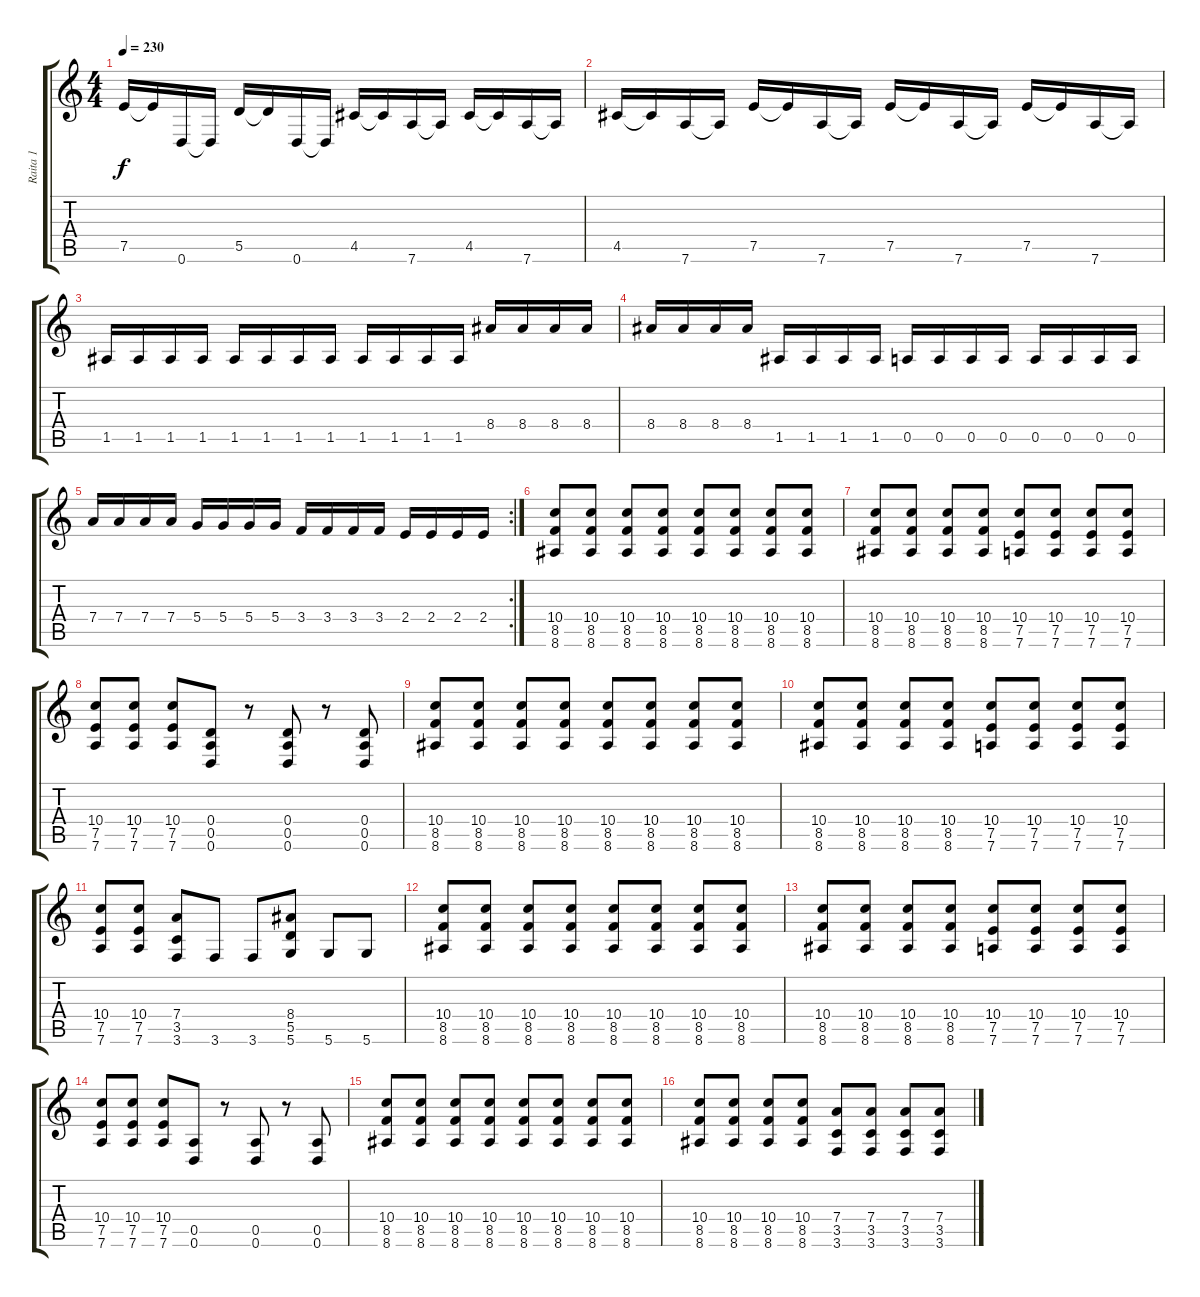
\track ("Raita 1" "Raita 1") {instrument distortionguitar}
\staff {score tabs}
\tuning (E4 B3 G3 D3 A2 D2) {hide}
\ts (4 4)
\tempo 230
\clef g2
\ks c
7.5.16{dy f} 7.5{t}.16 0.6.16 0.6{t}.16 5.5.16 5.5{t}.16 0.6.16 0.6{t}.16 4.5.16 4.5{t}.16 7.6.16 7.6{t}.16 4.5.16 4.5{t}.16 7.6.16 7.6{t}.16 |
4.5.16 4.5{t}.16 7.6.16 7.6{t}.16 7.5.16 7.5{t}.16 7.6.16 7.6{t}.16 7.5.16 7.5{t}.16 7.6.16 7.6{t}.16 7.5.16 7.5{t}.16 7.6.16 7.6{t}.16 |
1.5.16 1.5.16 1.5.16 1.5.16 1.5.16 1.5.16 1.5.16 1.5.16 1.5.16 1.5.16 1.5.16 1.5.16 8.4.16 8.4.16 8.4.16 8.4.16 |
8.4.16 8.4.16 8.4.16 8.4.16 1.5.16 1.5.16 1.5.16 1.5.16 0.5.16 0.5.16 0.5.16 0.5.16 0.5.16 0.5.16 0.5.16 0.5.16 |
\rc 2
7.4.16 7.4.16 7.4.16 7.4.16 5.4.16 5.4.16 5.4.16 5.4.16 3.4.16 3.4.16 3.4.16 3.4.16 2.4.16 2.4.16 2.4.16 2.4.16 |
(10.4 8.5 8.6).8 (10.4 8.5 8.6).8 (10.4 8.5 8.6).8 (10.4 8.5 8.6).8 (10.4 8.5 8.6).8 (10.4 8.5 8.6).8 (10.4 8.5 8.6).8 (10.4 8.5 8.6).8 |
(10.4 8.5 8.6).8 (10.4 8.5 8.6).8 (10.4 8.5 8.6).8 (10.4 8.5 8.6).8 (10.4 7.5 7.6).8 (10.4 7.5 7.6).8 (10.4 7.5 7.6).8 (10.4 7.5 7.6).8 |
(10.4 7.5 7.6).8 (10.4 7.5 7.6).8 (10.4 7.5 7.6).8 (0.4 0.5 0.6).8 r.8 (0.4 0.5 0.6).8 r.8 (0.4 0.5 0.6).8 |
(10.4 8.5 8.6).8 (10.4 8.5 8.6).8 (10.4 8.5 8.6).8 (10.4 8.5 8.6).8 (10.4 8.5 8.6).8 (10.4 8.5 8.6).8 (10.4 8.5 8.6).8 (10.4 8.5 8.6).8 |
(10.4 8.5 8.6).8 (10.4 8.5 8.6).8 (10.4 8.5 8.6).8 (10.4 8.5 8.6).8 (10.4 7.5 7.6).8 (10.4 7.5 7.6).8 (10.4 7.5 7.6).8 (10.4 7.5 7.6).8 |
(10.4 7.5 7.6).8 (10.4 7.5 7.6).8 (7.4 3.5 3.6).8 3.6.8 3.6.8 (8.4 5.5 5.6).8 5.6.8 5.6.8 |
(10.4 8.5 8.6).8 (10.4 8.5 8.6).8 (10.4 8.5 8.6).8 (10.4 8.5 8.6).8 (10.4 8.5 8.6).8 (10.4 8.5 8.6).8 (10.4 8.5 8.6).8 (10.4 8.5 8.6).8 |
(10.4 8.5 8.6).8 (10.4 8.5 8.6).8 (10.4 8.5 8.6).8 (10.4 8.5 8.6).8 (10.4 7.5 7.6).8 (10.4 7.5 7.6).8 (10.4 7.5 7.6).8 (10.4 7.5 7.6).8 |
(10.4 7.5 7.6).8 (10.4 7.5 7.6).8 (10.4 7.5 7.6).8 (0.5 0.6).8 r.8 (0.5 0.6).8 r.8 (0.5 0.6).8 |
(10.4 8.5 8.6).8 (10.4 8.5 8.6).8 (10.4 8.5 8.6).8 (10.4 8.5 8.6).8 (10.4 8.5 8.6).8 (10.4 8.5 8.6).8 (10.4 8.5 8.6).8 (10.4 8.5 8.6).8 |
(10.4 8.5 8.6).8 (10.4 8.5 8.6).8 (10.4 8.5 8.6).8 (10.4 8.5 8.6).8 (7.4 3.5 3.6).8 (7.4 3.5 3.6).8 (7.4 3.5 3.6).8 (7.4 3.5 3.6).8
